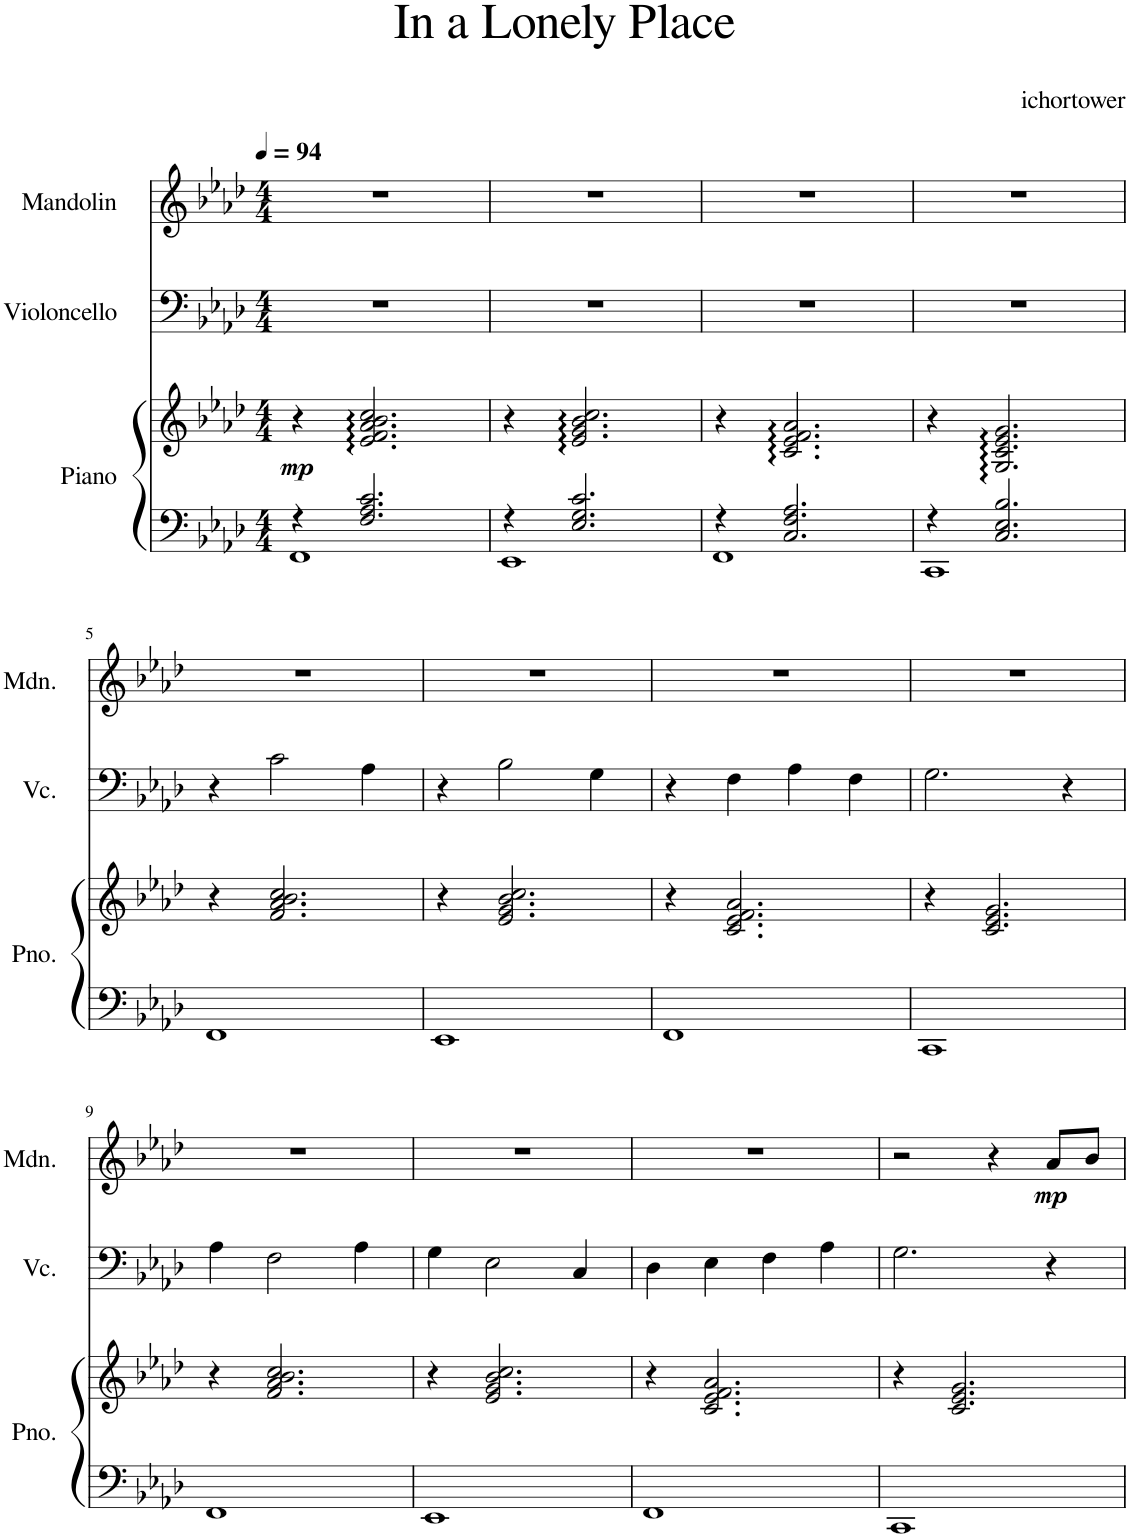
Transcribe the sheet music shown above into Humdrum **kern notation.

**kern	**kern	**dynam	**kern	**kern	**dynam
*part3	*part3	*part3	*part2	*part1	*part1
*staff4	*staff3	*staff3/4	*staff2	*staff1	*staff1
*I"Piano	*	*	*I"Violoncello	*I"Mandolin	*
*I'Pno.	*	*	*I'Vc.	*I'Mdn.	*
*clefF4	*clefG2	*	*clefF4	*clefG2	*
*k[b-e-a-d-]	*k[b-e-a-d-]	*	*k[b-e-a-d-]	*k[b-e-a-d-]	*
*M4/4	*M4/4	*	*M4/4	*M4/4	*
*MM94	*MM94	*	*MM94	*MM94	*
=1	=1	=1	=1	=1	=1
*^	*	*	*	*	*
!	!	!	!LO:DY:b	!	!	!
4r	1FF	4r	mp	1r	1r	.
2.F/ 2.A-/ 2.c/	.	2.e-/ 2.f/ 2.a-/ 2.b-/ 2.cc/	.	.	.	.
=2	=2	=2	=2	=2	=2	=2
4r	1EE-	4r	.	1r	1r	.
2.E-/ 2.G/ 2.c/	.	2.e-/ 2.g/ 2.b-/ 2.cc/	.	.	.	.
=3	=3	=3	=3	=3	=3	=3
4r	1FF	4r	.	1r	1r	.
2.C/ 2.F/ 2.A-/	.	2.c/ 2.e-/ 2.f/ 2.a-/	.	.	.	.
=4	=4	=4	=4	=4	=4	=4
4r	1CC	4r	.	1r	1r	.
2.C/ 2.E-/ 2.B-/	.	2.G/ 2.c/ 2.e-/ 2.g/	.	.	.	.
*v	*v	*	*	*	*	*
!!LO:LB:g=z
=5	=5	=5	=5	=5	=5
1FF	4r	.	4r	1r	.
.	2.f/ 2.a-/ 2.b-/ 2.cc/	.	2c\	.	.
.	.	.	4A-\	.	.
=6	=6	=6	=6	=6	=6
1EE-	4r	.	4r	1r	.
.	2.e-/ 2.g/ 2.b-/ 2.cc/	.	2B-\	.	.
.	.	.	4G\	.	.
=7	=7	=7	=7	=7	=7
1FF	4r	.	4r	1r	.
.	2.c/ 2.e-/ 2.f/ 2.a-/	.	4F\	.	.
.	.	.	4A-\	.	.
.	.	.	4F\	.	.
=8	=8	=8	=8	=8	=8
1CC	4r	.	2.G\	1r	.
.	2.c/ 2.e-/ 2.g/	.	.	.	.
.	.	.	4r	.	.
!!LO:LB:g=z
=9	=9	=9	=9	=9	=9
1FF	4r	.	4A-\	1r	.
.	2.f/ 2.a-/ 2.b-/ 2.cc/	.	2F\	.	.
.	.	.	4A-\	.	.
=10	=10	=10	=10	=10	=10
1EE-	4r	.	4G\	1r	.
.	2.e-/ 2.g/ 2.b-/ 2.cc/	.	2E-\	.	.
.	.	.	4C/	.	.
=11	=11	=11	=11	=11	=11
1FF	4r	.	4D-\	1r	.
.	2.c/ 2.e-/ 2.f/ 2.a-/	.	4E-\	.	.
.	.	.	4F\	.	.
.	.	.	4A-\	.	.
=12	=12	=12	=12	=12	=12
1CC	4r	.	2.G\	2r	.
.	2.c/ 2.e-/ 2.g/	.	.	.	.
.	.	.	.	4r	.
!	!	!	!	!	!LO:DY:b
.	.	.	4r	8a-/L	mp
.	.	.	.	8b-/J	.
=	=	=	=	=	=
*-	*-	*-	*-	*-	*-
